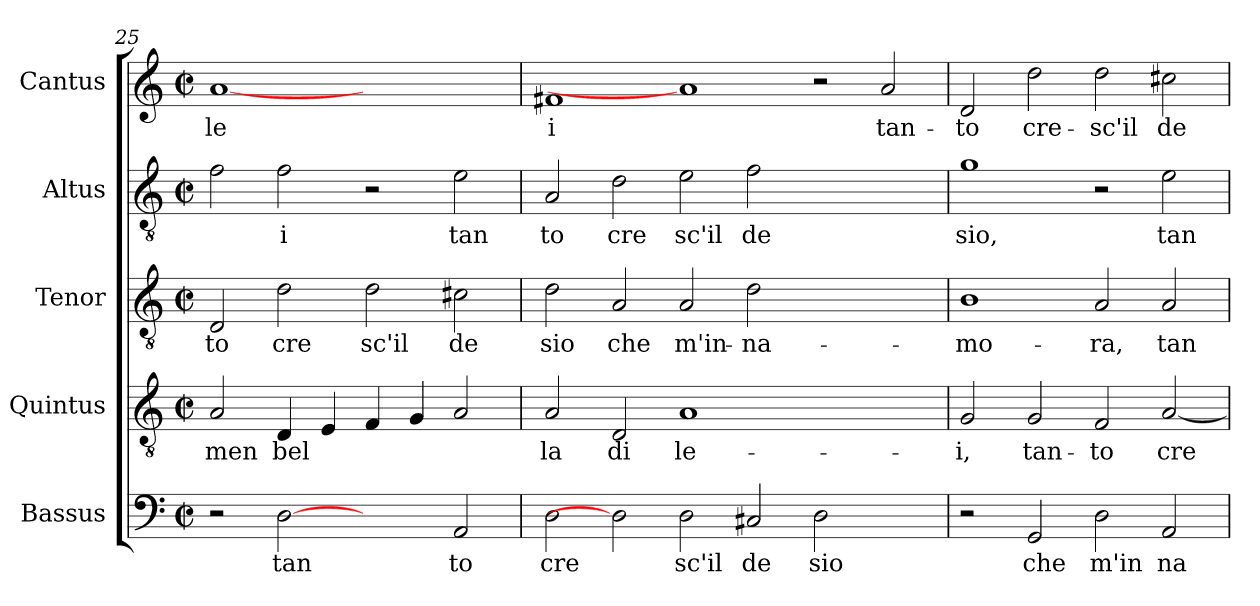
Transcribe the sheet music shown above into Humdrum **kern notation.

**kern	**text	**kern	**text	**kern	**text	**kern	**text	**kern	**text
*part5	*part5	*part4	*part4	*part3	*part3	*part2	*part2	*part1	*part1
*staff5	*staff5	*staff4	*staff4	*staff3	*staff3	*staff2	*staff2	*staff1	*staff1
*I"Bassus	*	*I"Quintus	*	*I"Tenor	*	*I"Altus	*	*I"Cantus	*
*clefF4	*	*clefGv2	*	*clefGv2	*	*clefGv2	*	*clefG2	*
*k[]	*	*k[]	*	*k[]	*	*k[]	*	*k[]	*
*C:	*	*C:	*	*C:	*	*C:	*	*C:	*
*M2/2	*	*M2/2	*	*M2/2	*	*M2/2	*	*M2/2	*
*met(c|)	*	*met(c|)	*	*met(c|)	*	*met(c|)	*	*met(c|)	*
=25	=25	=25	=25	=25	=25	=25	=25	=25	=25
!	!	!	!LO:LY:b	!	!LO:LY:b:cj	!	!LO:LY:b:cj	!	!LO:LY:b:cj
2r	.	2A/	men	2D/	to	2f\	.	[1a	le
!	!LO:LY:b:cj	!	!LO:LY:b	!	!LO:LY:b:cj	!	!LO:LY:b:cj	!	!
[2D	tan	4D/	bel-	2d\	cre	2f\	i	.	.
!	!	!	!LO:LY:b	!	!	!	!	!	!
.	.	4E/	--	.	.	.	.	.	.
!	!	!	!LO:LY:b	!	!LO:LY:b:cj	!	!	!	!
2ryy	.	4F/	--	2d\	sc'il	2r	.	1ryy	.
!	!	!	!LO:LY:b	!	!	!	!	!	!
.	.	4G/	--	.	.	.	.	.	.
!	!LO:LY:b:cj	!	!LO:LY:b	!	!LO:LY:b:cj	!	!LO:LY:b:cj	!	!
2AA/	to	2A/	--	2c#\	de	2e\	tan	.	.
!!LO:PB:g=z
=26	=26	=26	=26	=26	=26	=26	=26	=26	=26
!	!LO:LY:b:cj	!	!LO:LY:b	!	!LO:LY:b:cj	!	!LO:LY:b:cj	!	!LO:LY:b:cj
2D\	cre	2A/	-la	2d\	sio	2A/	to	1f#X	i
!	!	!	!LO:LY:b	!	!LO:LY:b:cj	!	!LO:LY:b:cj	!	!
2D]	.	2D/	di	2A/	che	2d\	cre	.	.
!	!LO:LY:b:cj	!	!LO:LY:b	!	!LO:LY:b:cj	!	!LO:LY:b:cj	!	!
2D\	sc'il	1A	le-	2A/	m'in-	2e\	sc'il	1a]	.
!	!LO:LY:b:cj	!	!	!	!LO:LY:b:cj	!	!LO:LY:b:cj	!	!
2C#X/	de	.	.	2d\	-na-	2f\	de	.	.
!	!LO:LY:b:cj	!	!	!	!	!	!	!	!
2D\	sio	1ryy	.	1ryy	.	1ryy	.	2r	.
!	!	!	!	!	!	!	!	!	!LO:LY:b:cj
2ryy	.	.	.	.	.	.	.	2a/	tan-
=27	=27	=27	=27	=27	=27	=27	=27	=27	=27
!	!	!	!LO:LY:b	!	!LO:LY:b:cj	!	!LO:LY:b:cj	!	!LO:LY:b:cj
2r	.	2G/	-i,	1B	-mo-	1g	sio,	2d/	-to
!	!LO:LY:b:cj	!	!LO:LY:b	!	!	!	!	!	!LO:LY:b:cj
2GG/	che	2G/	tan-	.	.	.	.	2dd\	cre-
!	!LO:LY:b:cj	!	!LO:LY:b	!	!LO:LY:b:cj	!	!	!	!LO:LY:b:cj
2D\	m'in	2F/	-to	2A/	-ra,	2r	.	2dd\	-sc'il
!	!LO:LY:b:cj	!	!LO:LY:b	!	!LO:LY:b:cj	!	!LO:LY:b:cj	!	!LO:LY:b:cj
2AA/	na	[<2A/	cre-	2A/	tan-	2e\	tan	2cc#\	de-
=	=	=	=	=	=	=	=	=	=
*-	*-	*-	*-	*-	*-	*-	*-	*-	*-
